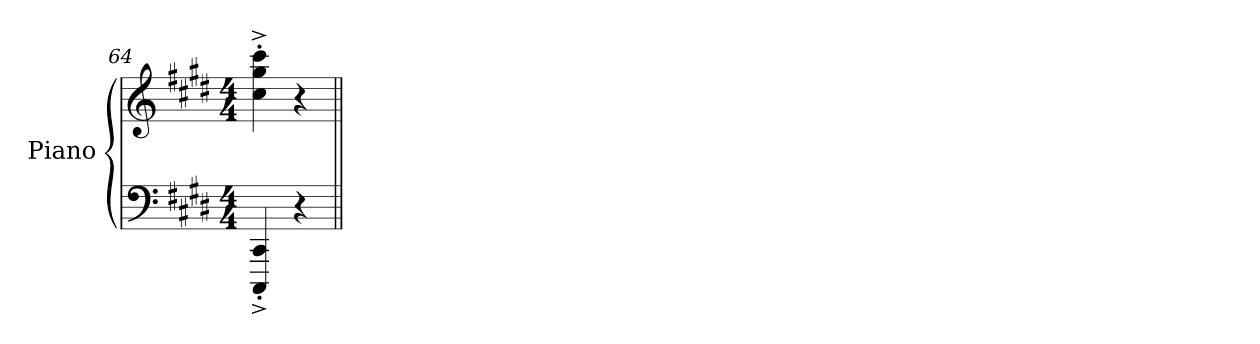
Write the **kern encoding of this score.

**kern	**kern
*part1	*part1
*staff2	*staff1
*I"Piano	*
*I'Pno	*
*clefF4	*clefG2
*k[f#c#g#d#]	*k[f#c#g#d#]
*M4/4	*M4/4
=64	=64
4CCC#/^' 4CC#/^'	4cc#\^' 4gg#\^' 4ccc#\^'
4r	4r
=||	=||
*-	*-
